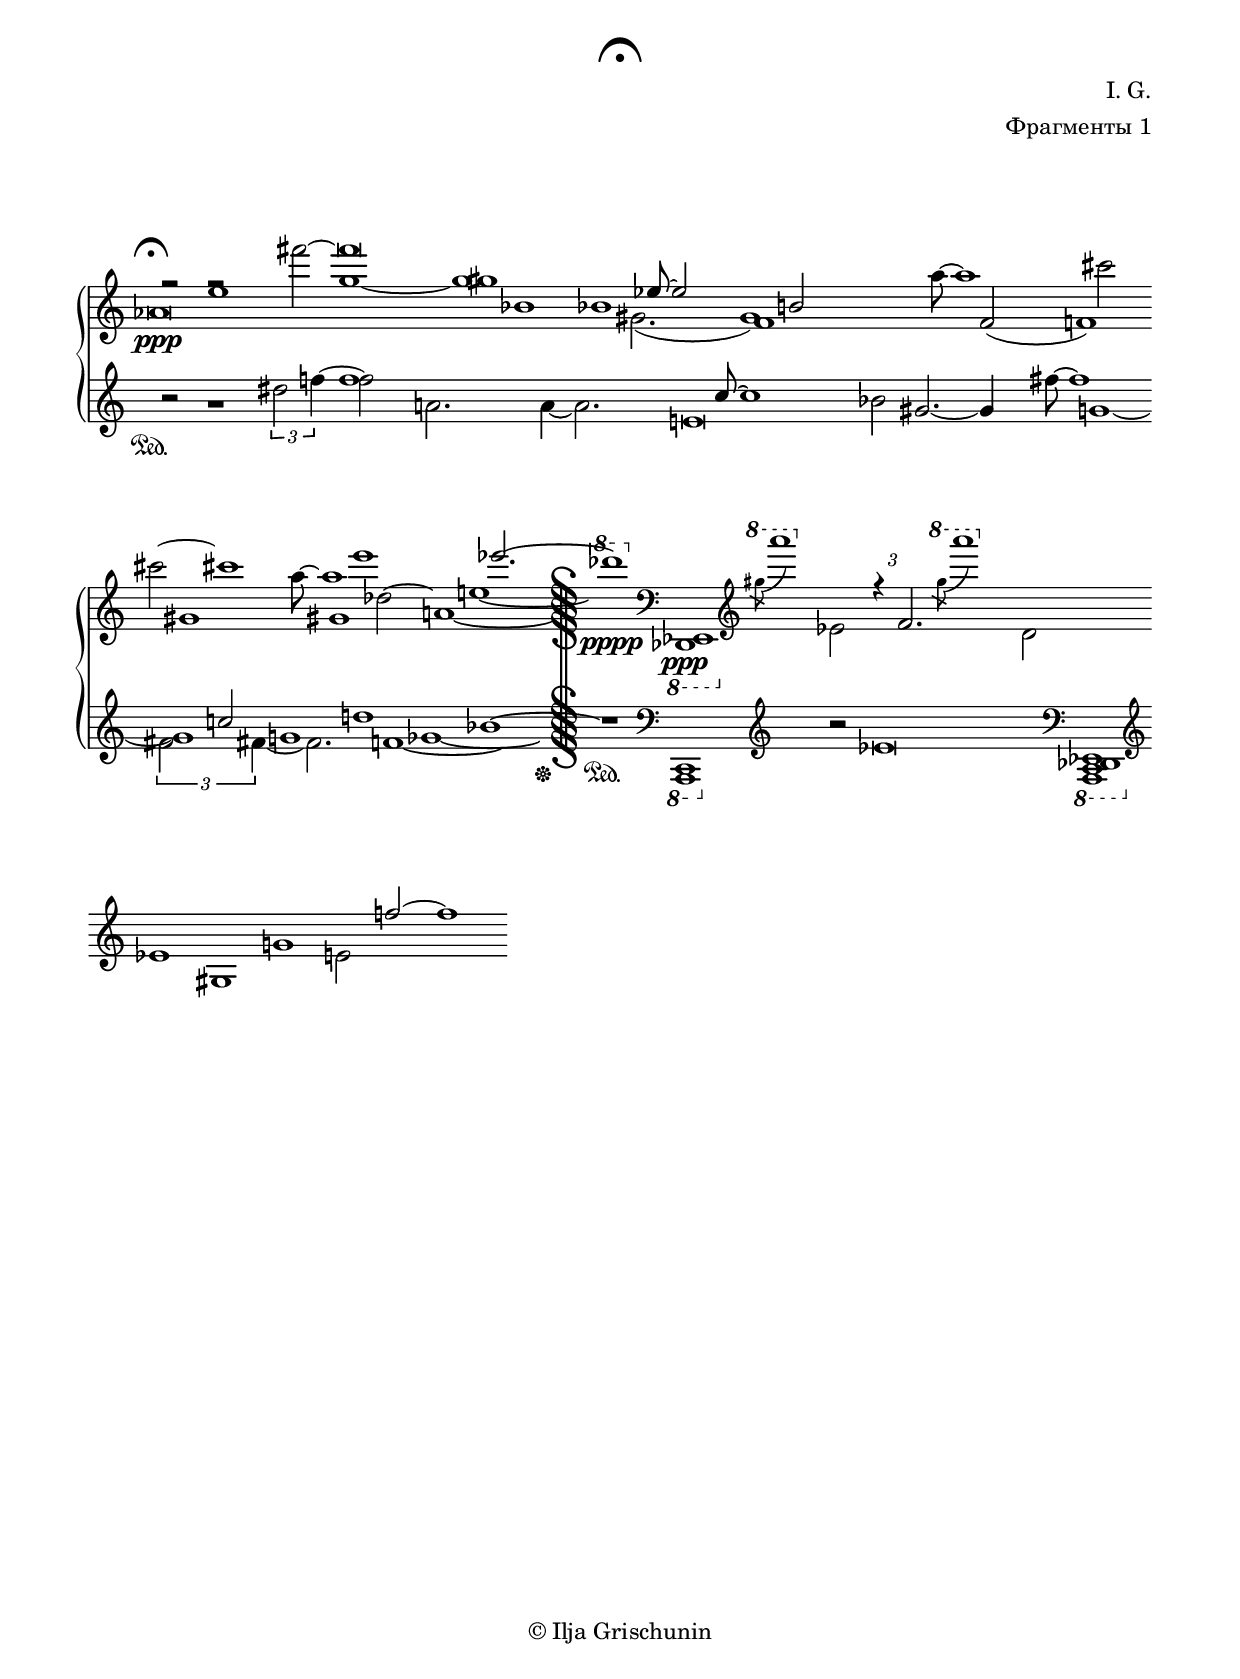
\version "2.19.15"
%\version "2.18.0"

\language "deutsch"

\header {
  %title = "Фрагменты 1"
  title = \markup { \musicglyph #"scripts.ufermata" }
  %meter = "Von Langsam bis Rasch"
  composer = "I. G."
  arranger = "Фрагменты 1"
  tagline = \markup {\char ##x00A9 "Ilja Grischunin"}
}

#(set-default-paper-size "a4" 'landscape)
\paper {
  #(set-paper-size "a4")
  top-system-spacing.basic-distance = #25
  top-markup-spacing.basic-distance = #8
  markup-system-spacing.basic-distance = #26
  system-system-spacing.basic-distance = #20
  last-bottom-spacing.basic-distance = #25
  left-margin = 15
  right-margin = 15
}

\layout {
  indent = 0
  %ragged-right = ##t
  ragged-last = ##t
  \context {
    \PianoStaff
    \consists #Span_stem_engraver
  }
  \context{
    \Score
    %\override StaffGrouper.staff-staff-spacing.basic-distance = #15
    \remove "Bar_number_engraver"
  }
}

%%%%%%%%% SCRIPTS %%%%%%%%%
top = \change Staff = "RH"
bot = \change Staff = "LH"

xLV = #(define-music-function (parser location further) (number?) #{
  \once \override LaissezVibrerTie  #'X-extent = #'(0 . 0)
  \once \override LaissezVibrerTie  #'details #'note-head-gap = #(/
                                                                  further -2)
  \once \override LaissezVibrerTie  #'extra-offset = #(cons (/
                                                             further 2) 0)
         #})

%%%%%%%%%%% RH %%%%%%%%%%%%
rechts = {
  \clef treble
  \once\override Score.RehearsalMark.extra-offset = #'(1 . 2)
  \mark \markup {\musicglyph #"scripts.ufermata"}
  \override Staff.TimeSignature.stencil = ##f
  \cadenzaOn
  <<
    {
      s4 s2 f''2\rest s4
      \override TupletNumber.transparent = ##t
      \override TupletBracket.bracket-visibility = ##f
      \times 2/3 {s4 \stemDown fis'''2~}
      fis'''\breve
      b'1 b'! s2
      \once \override NoteColumn.force-hshift = #.7
      f'1 s s4
      \stemUp
      f'2_( s4 f'!1)
    }
    \\
    {
      s4 f''2\rest e''1 s4 g''1~ g'' s s2 gis'2.( s4 gis'1)
      s2. a''8^~ a''1 s2 cis'''2~
    }
    \\
    {
      as'\breve \ppp   s1 %s8
      %\once \override NoteHead.X-offset = #.3
      \once \override Accidental.extra-offset = #'(3 . 0)
      \once \override NoteColumn.force-hshift = #1.7
      gis''1 s s2. es''8~ es''2 s4 s
      \tweak #'duration-log #1
      h'!
    }
  >>
  \bar ""
  \break
  <<
    {
      s8
      \override Stem.stencil = ##f
      \override Dots.dot-count = #0
      \tweak #'duration-log #0
      gis'!4. s16
      \tweak #'duration-log #0
      gis'!2 s16
      \xLV #8
      \tweak #'duration-log #0
      a'2_\laissezVibrer
    }
    \\
    {
      \tweak #'duration-log #1
      cis'''!4^~
      \override Stem.stencil = ##f
      \override Dots.dot-count = #0
      \tweak #'duration-log #0
      cis'''!4.
      \tweak #'duration-log #0
      e'''2. s8
      \stemUp
      \revert Stem.stencil
      \revert Dots.dot-count
      \xLV #8 es'''2.^\laissezVibrer
    }
    \\
    {
      s4. s16
      \stemDown
      a''8~
      \override Stem.stencil = ##f
      \tweak #'duration-log #0
      a''4
      \revert Stem.stencil
      \override Dots.dot-count = #0
      \xLV #2.5
      \tweak #'duration-log #1
      des''4.\laissezVibrer s16
      \override Stem.stencil = ##f
      \xLV #8
      \tweak #'duration-log #0
      e''2_\laissezVibrer
    }
  >>
  \bar "S"
  \ottava #1
  \set Staff.ottavation = #"8"
  des''''1\pppp
  \ottava #0
  \clef bass
  \ottava #-1
  \set Staff.ottavation = #"8"
  <des,, es,,>\ppp
  \ottava #0
  \clef treble
  \ottava #1
  \set Staff.ottavation = #"8"
  \acciaccatura {\stemDown gis'''8} a''''1
  \ottava #0
  es'2
  <<
    {
      \override TupletBracket.bracket-visibility = ##f
      \times 2/3 {r4 f'2.}
      \ottava #1
      \set Staff.ottavation = #"8"
      \once \override Slur #'direction = #DOWN
      \acciaccatura {\stemDown gis'''8}
      \override Stem.stencil = ##f
      \tweak #'duration-log #0
      a''''2
      \ottava #0
      s2
    }
    \\
    {
      s1 s2 d'2
    }
  >>
  s1
  \bar ""
  \break
  <<
    {
      es'!1 s g' s2 f''!2~ f''1
    }
    \\
    {
      s1 gis s e'2
    }
    \\
    {

    }
  >>
}
%%%%%%%%%%% LH %%%%%%%%%%%%
links = {
  \clef treble
  \override Staff.TimeSignature.stencil = ##f
  \cadenzaOn
  <<
    {
      s1. s2 f''1 s s s s4. c''8~ c''1
      \stemDown
      b'2 s1 s4 fis''8~ fis''1
    }
    \\
    {
      s1. \times 2/3 {dis''2 f''!4^~}
      f''2 s4 a'!2. s1 a'4~ a'2.
    }
    \\
    {
      s4\sustainOn h'2\rest g'1\rest s s s s s4 e'!\breve
      gis'2._~ gis'4 s2.
      \override Stem.stencil = ##f
      \override Dots.dot-count = #0
      \tweak #'duration-log #0
      g'_~
    }
  >>
  \bar ""
  \break
  <<
    {
      s4
      \override Dots.dot-count = #0
      \tweak #'duration-log #1
      c''!4.
      \override Stem.stencil = ##f
      \tweak #'duration-log #0
      d''2 s4
      \xLV #8
      \tweak #'duration-log #0
      b'!2.\laissezVibrer s8\sustainOff
    }
    \\
    {
      \times 2/3 {fis'2 fis'!4~}
      \tweak #'duration-log #1
      fis'4. \xLV #8 f'1\laissezVibrer
    }
    \\
    {
      \once \override NoteColumn.force-hshift = #1.7
      \tweak #'duration-log #0
      g'4.
      \tweak #'duration-log #0
      g'!2 s8 \xLV #8 ges'1_\laissezVibrer
    }
  >>
  \bar "S"
  r1\sustainOn
  \clef bass
  \ottava #-1
  \set Staff.ottavation = #"8"
  <a,,, c,,>
  \ottava #0
  %s4
  \clef treble
  s1 r2 es'\breve
  \clef bass
  \ottava #-1
  \set Staff.ottavation = #"8"
  <a,,, c,, des,, es,,>1
  \ottava #0
  \bar ""
  \break  
  \clef treble
  <<
    {
    }
    \\
    {
    }
  >>
}
%%%%%%%%%%%%%%%%%%%%%%
\score {
  \new PianoStaff <<
    \new Staff = "RH" {
      %\accidentalStyle dodecaphonic
      \rechts
    }
    \new Staff = "LH" {
      %\accidentalStyle dodecaphonic
      \links
    }
  >>
}